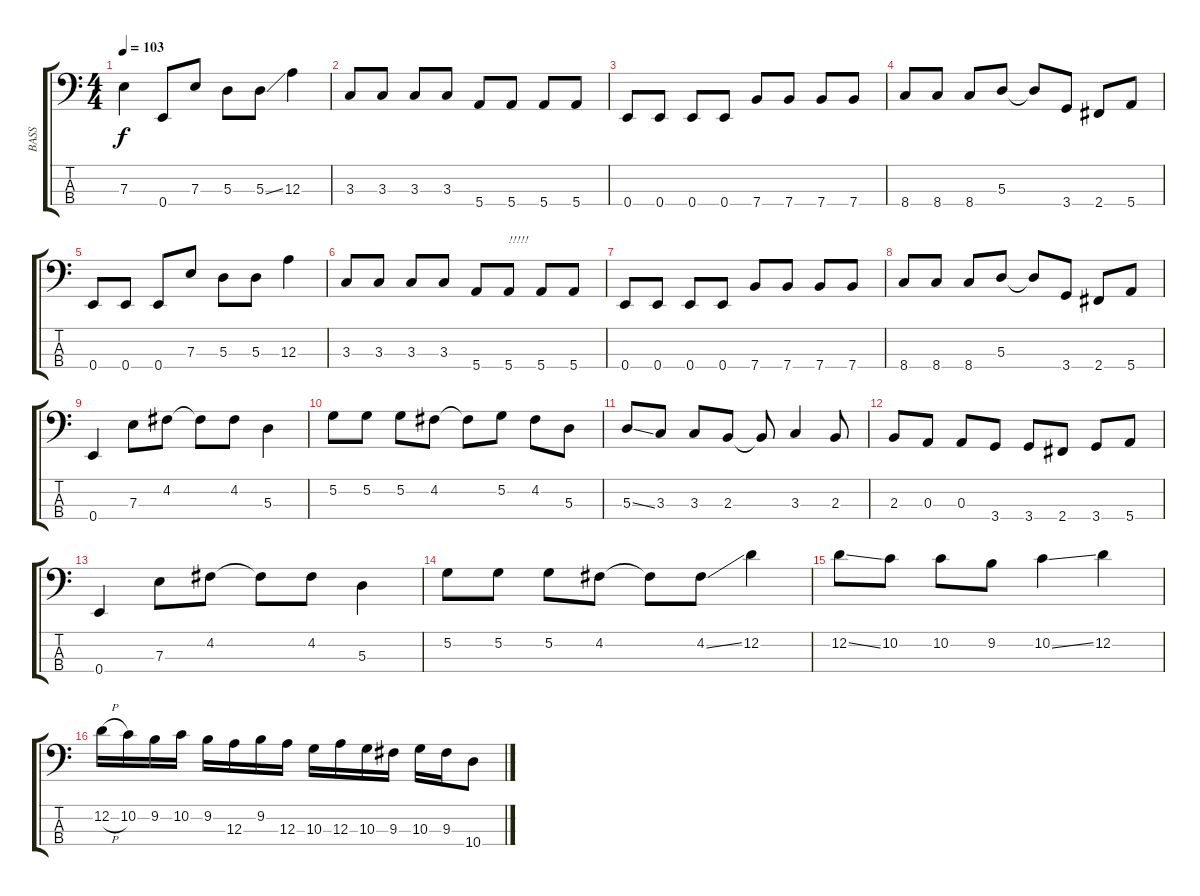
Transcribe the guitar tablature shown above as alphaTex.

\track ("BASS" "BASS") {instrument electricbasspick}
\staff {score tabs}
\tuning (G2 D2 A1 E1) {hide}
\ts (4 4)
\tempo 103
\clef f4
\ks c
7.3.4{dy f} 0.4.8 7.3.8 5.3.8 5.3{ss}.8 12.3.4 |
3.3.8 3.3.8 3.3.8 3.3.8 5.4.8 5.4.8 5.4.8 5.4.8 |
0.4.8 0.4.8 0.4.8 0.4.8 7.4.8 7.4.8 7.4.8 7.4.8 |
8.4.8 8.4.8 8.4.8 5.3.8 5.3{t}.8 3.4.8 2.4.8 5.4.8 |
0.4.8 0.4.8 0.4.8 7.3.8 5.3.8 5.3.8 12.3.4 |
3.3.8 3.3.8 3.3.8 3.3.8 5.4.8 5.4.8{txt "!!!!!"} 5.4.8 5.4.8 |
0.4.8 0.4.8 0.4.8 0.4.8 7.4.8 7.4.8 7.4.8 7.4.8 |
8.4.8 8.4.8 8.4.8 5.3.8 5.3{t}.8 3.4.8 2.4.8 5.4.8 |
0.4.4 7.3.8 4.2.8 4.2{t}.8 4.2.8 5.3.4 |
5.2.8 5.2.8 5.2.8 4.2.8 4.2{t}.8 5.2.8 4.2.8 5.3.8 |
5.3{ss}.8 3.3.8 3.3.8 2.3.8 2.3{t}.8 3.3.4 2.3.8 |
2.3.8 0.3.8 0.3.8 3.4.8 3.4.8 2.4.8 3.4.8 5.4.8 |
0.4.4 7.3.8 4.2.8 4.2{t}.8 4.2.8 5.3.4 |
5.2.8 5.2.8 5.2.8 4.2.8 4.2{t}.8 4.2{ss}.8 12.2.4 |
12.2{ss}.8 10.2.8 10.2.8 9.2.8 10.2{ss}.4 12.2.4 |
12.2{h}.16 10.2.16 9.2.16 10.2.16 9.2.16 12.3.16 9.2.16 12.3.16 10.3.16 12.3.16 10.3.16 9.3.16 10.3.16 9.3.16 10.4.8
